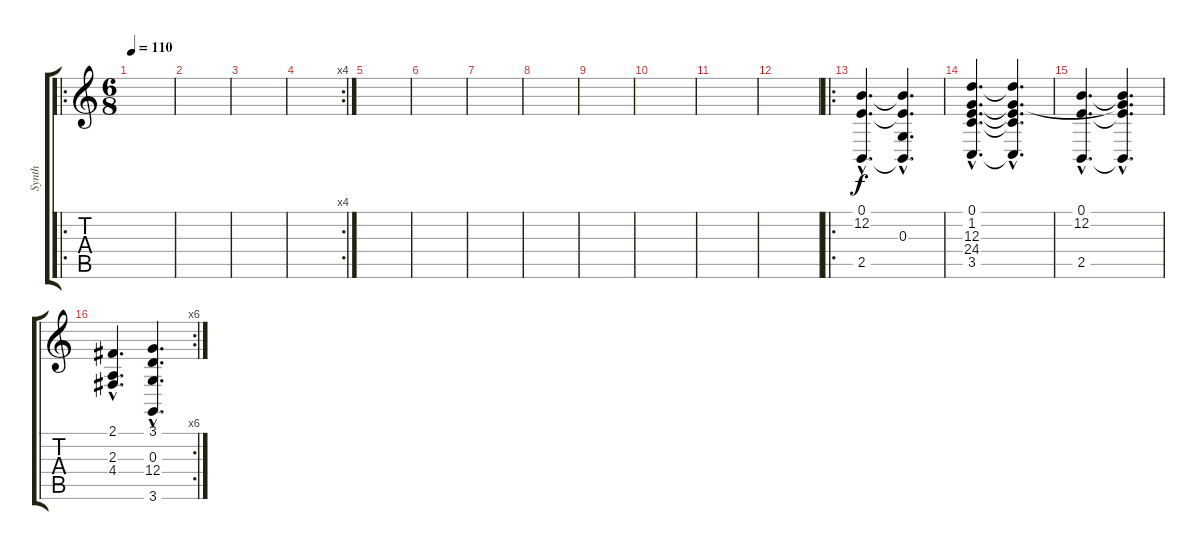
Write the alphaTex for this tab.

\track ("Synth" "Synth") {instrument synthstrings1}
\staff {score tabs}
\tuning (E4 B3 G3 D3 A2 E2) {hide}
\ro
\ts (6 8)
\tempo 110
\clef g2
\ks c
|
|
|
\rc 4
|
|
|
|
|
|
|
|
|
\ro
(0.1{hac} 12.2{hac} 2.5{hac}).4{d} (0.1{hac t} 12.2{hac t} 0.3{hac} 2.5{hac t}).4{d} |
(0.1{hac} 1.2{hac} 12.3{hac} 24.4{hac} 3.5{hac}).4{d} (0.1{hac t} 1.2{hac t} 12.3{hac t} 24.4{hac t} 3.5{hac t}).4{d} |
(0.1{hac} 12.2{hac} 2.5{hac}).4{d} (0.1{hac t} 12.2{hac t} 12.3{hac t} 2.5{hac t}).4{d} |
\rc 6
(2.1{hac} 2.3{hac} 4.4{hac}).4{d} (3.1{hac} 0.3{hac} 12.4{hac} 3.6{hac}).4{d}
